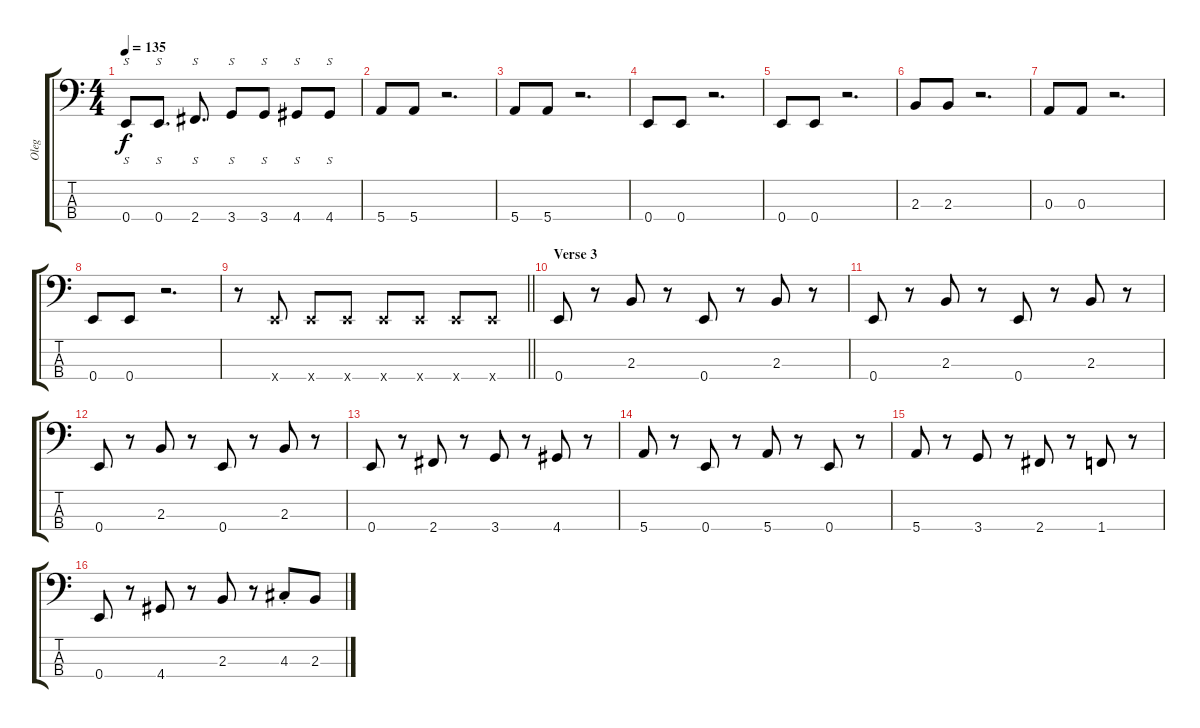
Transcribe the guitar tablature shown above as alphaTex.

\track ("Oleg" "Oleg") {instrument acousticbass}
\staff {score tabs}
\tuning (G2 D2 A1 E1) {hide}
\ts (4 4)
\tempo 135
\clef f4
\ks c
0.4.8{s dy f} 0.4.8{s d} 2.4.8{s d} 3.4.8{s} 3.4.8{s} 4.4.8{s} 4.4.8{s} |
5.4.8{volume 14 instrument acousticbass} 5.4.8 r.2{d} |
5.4.8 5.4.8 r.2{d} |
0.4.8 0.4.8 r.2{d} |
0.4.8 0.4.8 r.2{d} |
2.3.8 2.3.8 r.2{d} |
0.3.8 0.3.8 r.2{d} |
0.4.8 0.4.8 r.2{d} |
\barLineRight lightlight
r.8 0.4{x}.8 0.4{x}.8 0.4{x}.8 0.4{x}.8 0.4{x}.8 0.4{x}.8 0.4{x}.8 |
\section ("" "Verse 3")
0.4.8 r.8 2.3.8 r.8 0.4.8 r.8 2.3.8 r.8 |
0.4.8 r.8 2.3.8 r.8 0.4.8 r.8 2.3.8 r.8 |
0.4.8 r.8 2.3.8 r.8 0.4.8 r.8 2.3.8 r.8 |
0.4.8 r.8 2.4.8 r.8 3.4.8 r.8 4.4.8 r.8 |
5.4.8 r.8 0.4.8 r.8 5.4.8 r.8 0.4.8 r.8 |
5.4.8 r.8 3.4.8 r.8 2.4.8 r.8 1.4.8 r.8 |
0.4.8 r.8 4.4.8 r.8 2.3.8 r.8 4.3{st}.8 2.3.8
